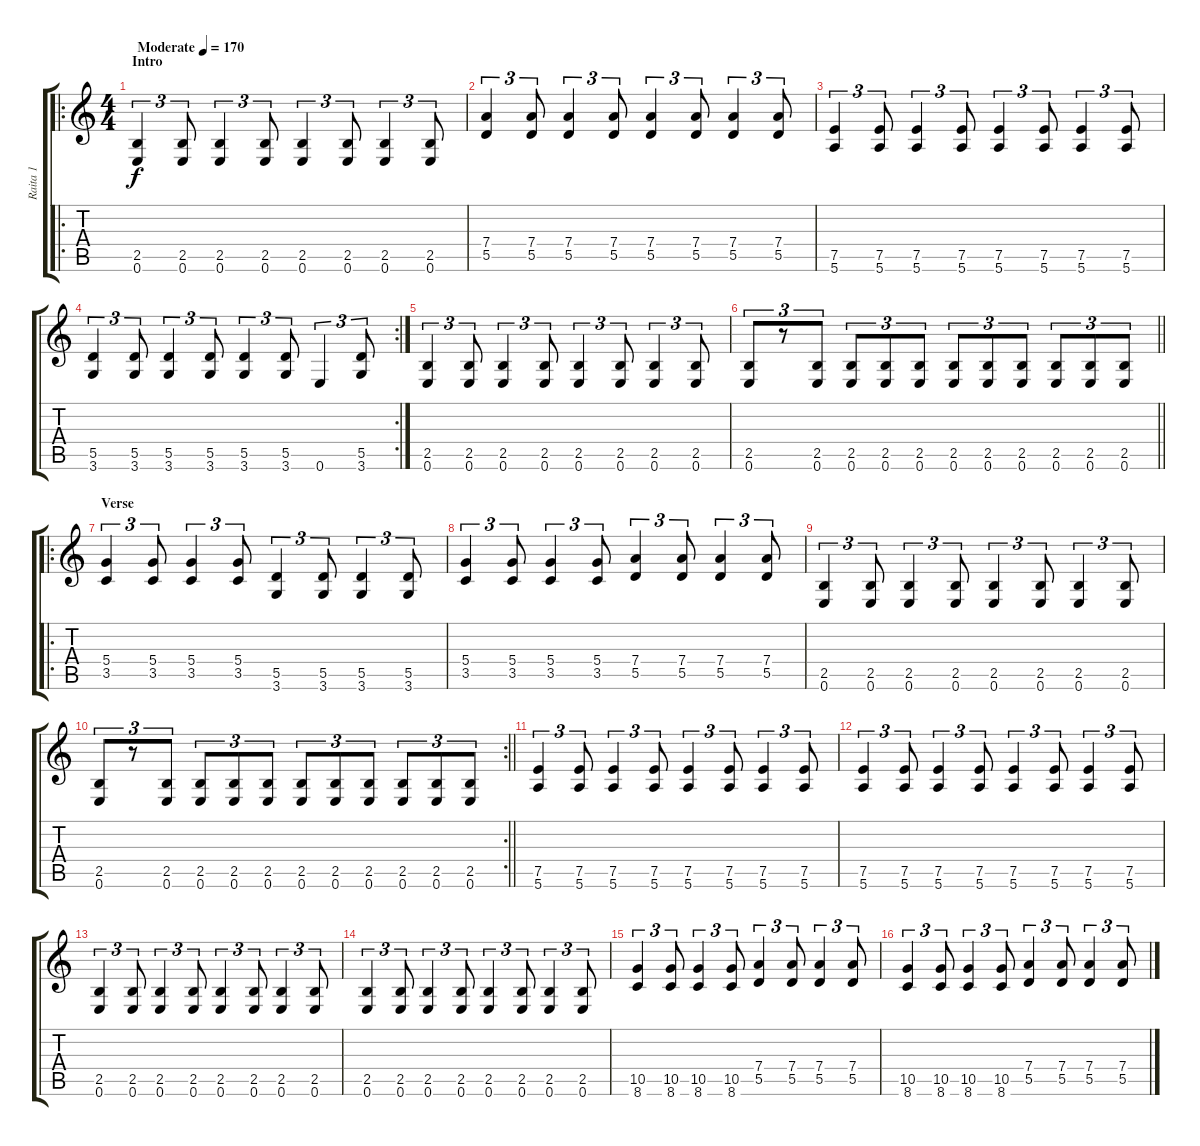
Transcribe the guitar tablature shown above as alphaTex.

\track ("Raita 1" "Raita 1") {instrument overdrivenguitar}
\staff {score tabs}
\tuning (E4 B3 G3 D3 A2 E2) {hide}
\ro
\ts (4 4)
\section ("" "Intro")
\tempo (170 "Moderate")
\clef g2
\ks c
(2.5 0.6).4{tu (3 2) dy f instrument overdrivenguitar} (2.5 0.6).8{tu (3 2)} (2.5 0.6).4{tu (3 2)} (2.5 0.6).8{tu (3 2)} (2.5 0.6).4{tu (3 2)} (2.5 0.6).8{tu (3 2)} (2.5 0.6).4{tu (3 2)} (2.5 0.6).8{tu (3 2)} |
(7.4 5.5).4{tu (3 2)} (7.4 5.5).8{tu (3 2)} (7.4 5.5).4{tu (3 2)} (7.4 5.5).8{tu (3 2)} (7.4 5.5).4{tu (3 2)} (7.4 5.5).8{tu (3 2)} (7.4 5.5).4{tu (3 2)} (7.4 5.5).8{tu (3 2)} |
(7.5 5.6).4{tu (3 2)} (7.5 5.6).8{tu (3 2)} (7.5 5.6).4{tu (3 2)} (7.5 5.6).8{tu (3 2)} (7.5 5.6).4{tu (3 2)} (7.5 5.6).8{tu (3 2)} (7.5 5.6).4{tu (3 2)} (7.5 5.6).8{tu (3 2)} |
\rc 2
(5.5 3.6).4{tu (3 2)} (5.5 3.6).8{tu (3 2)} (5.5 3.6).4{tu (3 2)} (5.5 3.6).8{tu (3 2)} (5.5 3.6).4{tu (3 2)} (5.5 3.6).8{tu (3 2)} 0.6.4{tu (3 2)} (5.5 3.6).8{tu (3 2)} |
(2.5 0.6).4{tu (3 2)} (2.5 0.6).8{tu (3 2)} (2.5 0.6).4{tu (3 2)} (2.5 0.6).8{tu (3 2)} (2.5 0.6).4{tu (3 2)} (2.5 0.6).8{tu (3 2)} (2.5 0.6).4{tu (3 2)} (2.5 0.6).8{tu (3 2)} |
\barLineRight lightlight
(2.5 0.6).8{tu (3 2)} r.8{tu (3 2)} (2.5 0.6).8{tu (3 2)} (2.5 0.6).8{tu (3 2)} (2.5 0.6).8{tu (3 2)} (2.5 0.6).8{tu (3 2)} (2.5 0.6).8{tu (3 2)} (2.5 0.6).8{tu (3 2)} (2.5 0.6).8{tu (3 2)} (2.5 0.6).8{tu (3 2)} (2.5 0.6).8{tu (3 2)} (2.5 0.6).8{tu (3 2)} |
\ro
\section ("" "Verse")
(5.4 3.5).4{tu (3 2)} (5.4 3.5).8{tu (3 2)} (5.4 3.5).4{tu (3 2)} (5.4 3.5).8{tu (3 2)} (5.5 3.6).4{tu (3 2)} (5.5 3.6).8{tu (3 2)} (5.5 3.6).4{tu (3 2)} (5.5 3.6).8{tu (3 2)} |
(5.4 3.5).4{tu (3 2)} (5.4 3.5).8{tu (3 2)} (5.4 3.5).4{tu (3 2)} (5.4 3.5).8{tu (3 2)} (7.4 5.5).4{tu (3 2)} (7.4 5.5).8{tu (3 2)} (7.4 5.5).4{tu (3 2)} (7.4 5.5).8{tu (3 2)} |
(2.5 0.6).4{tu (3 2)} (2.5 0.6).8{tu (3 2)} (2.5 0.6).4{tu (3 2)} (2.5 0.6).8{tu (3 2)} (2.5 0.6).4{tu (3 2)} (2.5 0.6).8{tu (3 2)} (2.5 0.6).4{tu (3 2)} (2.5 0.6).8{tu (3 2)} |
\rc 2
\barLineRight lightlight
(2.5 0.6).8{tu (3 2)} r.8{tu (3 2)} (2.5 0.6).8{tu (3 2)} (2.5 0.6).8{tu (3 2)} (2.5 0.6).8{tu (3 2)} (2.5 0.6).8{tu (3 2)} (2.5 0.6).8{tu (3 2)} (2.5 0.6).8{tu (3 2)} (2.5 0.6).8{tu (3 2)} (2.5 0.6).8{tu (3 2)} (2.5 0.6).8{tu (3 2)} (2.5 0.6).8{tu (3 2)} |
(7.5 5.6).4{tu (3 2)} (7.5 5.6).8{tu (3 2)} (7.5 5.6).4{tu (3 2)} (7.5 5.6).8{tu (3 2)} (7.5 5.6).4{tu (3 2)} (7.5 5.6).8{tu (3 2)} (7.5 5.6).4{tu (3 2)} (7.5 5.6).8{tu (3 2)} |
(7.5 5.6).4{tu (3 2)} (7.5 5.6).8{tu (3 2)} (7.5 5.6).4{tu (3 2)} (7.5 5.6).8{tu (3 2)} (7.5 5.6).4{tu (3 2)} (7.5 5.6).8{tu (3 2)} (7.5 5.6).4{tu (3 2)} (7.5 5.6).8{tu (3 2)} |
(2.5 0.6).4{tu (3 2)} (2.5 0.6).8{tu (3 2)} (2.5 0.6).4{tu (3 2)} (2.5 0.6).8{tu (3 2)} (2.5 0.6).4{tu (3 2)} (2.5 0.6).8{tu (3 2)} (2.5 0.6).4{tu (3 2)} (2.5 0.6).8{tu (3 2)} |
(2.5 0.6).4{tu (3 2)} (2.5 0.6).8{tu (3 2)} (2.5 0.6).4{tu (3 2)} (2.5 0.6).8{tu (3 2)} (2.5 0.6).4{tu (3 2)} (2.5 0.6).8{tu (3 2)} (2.5 0.6).4{tu (3 2)} (2.5 0.6).8{tu (3 2)} |
(10.5 8.6).4{tu (3 2)} (10.5 8.6).8{tu (3 2)} (10.5 8.6).4{tu (3 2)} (10.5 8.6).8{tu (3 2)} (7.4 5.5).4{tu (3 2)} (7.4 5.5).8{tu (3 2)} (7.4 5.5).4{tu (3 2)} (7.4 5.5).8{tu (3 2)} |
(10.5 8.6).4{tu (3 2)} (10.5 8.6).8{tu (3 2)} (10.5 8.6).4{tu (3 2)} (10.5 8.6).8{tu (3 2)} (7.4 5.5).4{tu (3 2)} (7.4 5.5).8{tu (3 2)} (7.4 5.5).4{tu (3 2)} (7.4 5.5).8{tu (3 2)}
